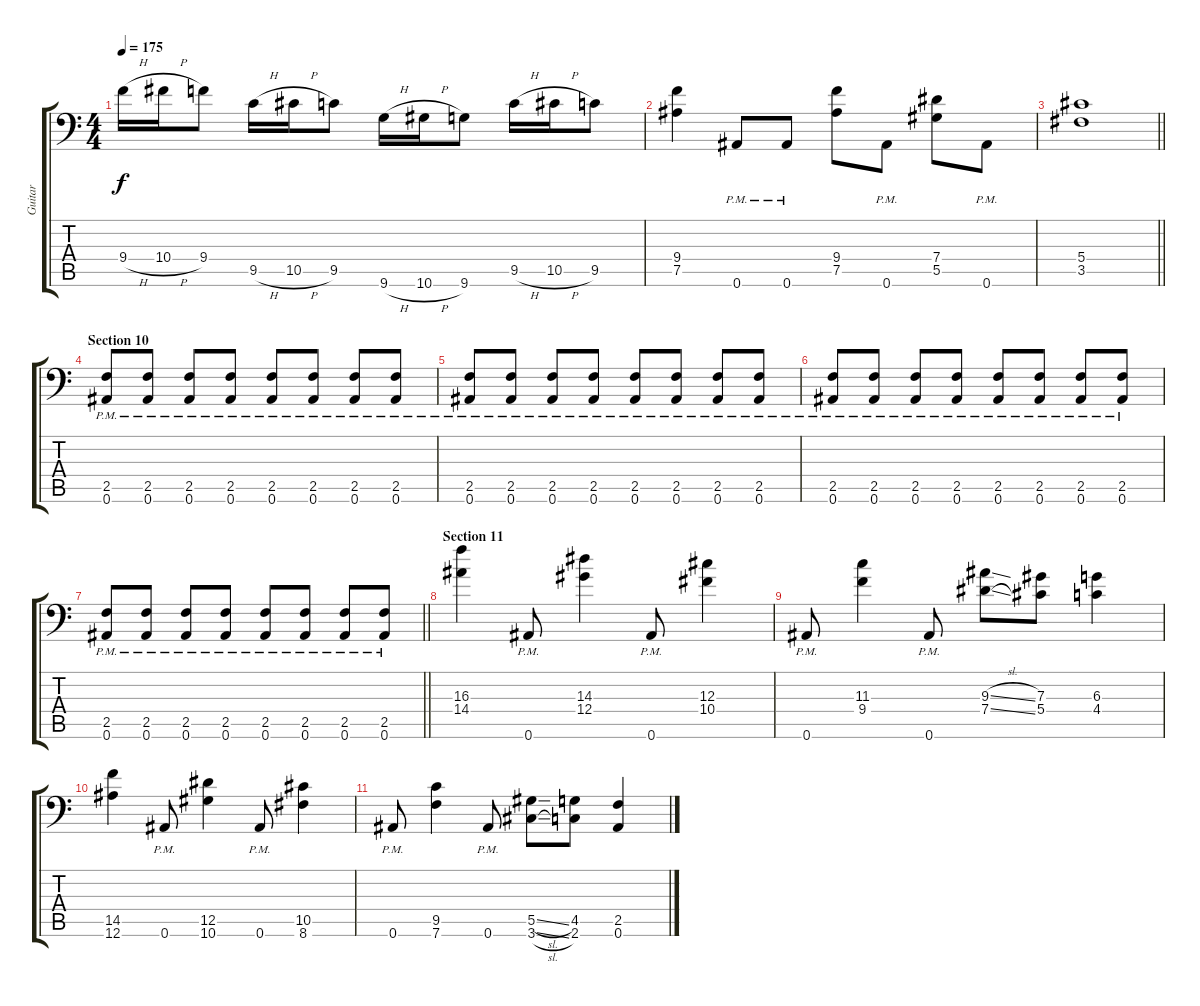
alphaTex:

\track ("Guitar" "Guitar") {instrument electricguitarclean}
\staff {score tabs}
\tuning (Bb3 F3 Db3 Ab2 Eb2 Bb1) {hide}
\ts (4 4)
\tempo 175
\clef f4
\ks c
9.4{h}.16{dy f} 10.4{h}.16 9.4.8 9.5{h}.16 10.5{h}.16 9.5.8 9.6{h}.16 10.6{h}.16 9.6.8 9.5{h}.16 10.5{h}.16 9.5.8 |
(9.4 7.5).4 0.6{pm}.8 0.6{pm}.8 (9.4 7.5).8 0.6{pm}.8 (7.4 5.5).8 0.6{pm}.8 |
\barLineRight lightlight
(5.4 3.5).1 |
\section ("" "Section 10")
(2.5{pm} 0.6{pm}).8 (2.5{pm} 0.6{pm}).8 (2.5{pm} 0.6{pm}).8 (2.5{pm} 0.6{pm}).8 (2.5{pm} 0.6{pm}).8 (2.5{pm} 0.6{pm}).8 (2.5{pm} 0.6{pm}).8 (2.5{pm} 0.6{pm}).8 |
(2.5{pm} 0.6{pm}).8 (2.5{pm} 0.6{pm}).8 (2.5{pm} 0.6{pm}).8 (2.5{pm} 0.6{pm}).8 (2.5{pm} 0.6{pm}).8 (2.5{pm} 0.6{pm}).8 (2.5{pm} 0.6{pm}).8 (2.5{pm} 0.6{pm}).8 |
(2.5{pm} 0.6{pm}).8 (2.5{pm} 0.6{pm}).8 (2.5{pm} 0.6{pm}).8 (2.5{pm} 0.6{pm}).8 (2.5{pm} 0.6{pm}).8 (2.5{pm} 0.6{pm}).8 (2.5{pm} 0.6{pm}).8 (2.5{pm} 0.6{pm}).8 |
\barLineRight lightlight
(2.5{pm} 0.6{pm}).8 (2.5{pm} 0.6{pm}).8 (2.5{pm} 0.6{pm}).8 (2.5{pm} 0.6{pm}).8 (2.5{pm} 0.6{pm}).8 (2.5{pm} 0.6{pm}).8 (2.5{pm} 0.6{pm}).8 (2.5{pm} 0.6{pm}).8 |
\section ("" "Section 11")
(16.3 14.4).4 0.6{pm}.8 (14.3 12.4).4 0.6{pm}.8 (12.3 10.4).4 |
0.6{pm}.8 (11.3 9.4).4 0.6{pm}.8 (9.3{sl} 7.4{sl}).8 (7.3 5.4).8 (6.3 4.4).4 |
(14.5 12.6).4 0.6{pm}.8 (12.5 10.6).4 0.6{pm}.8 (10.5 8.6).4 |
0.6{pm}.8 (9.5 7.6).4 0.6{pm}.8 (5.5{sl} 3.6{sl}).8 (4.5 2.6).8 (2.5 0.6).4
